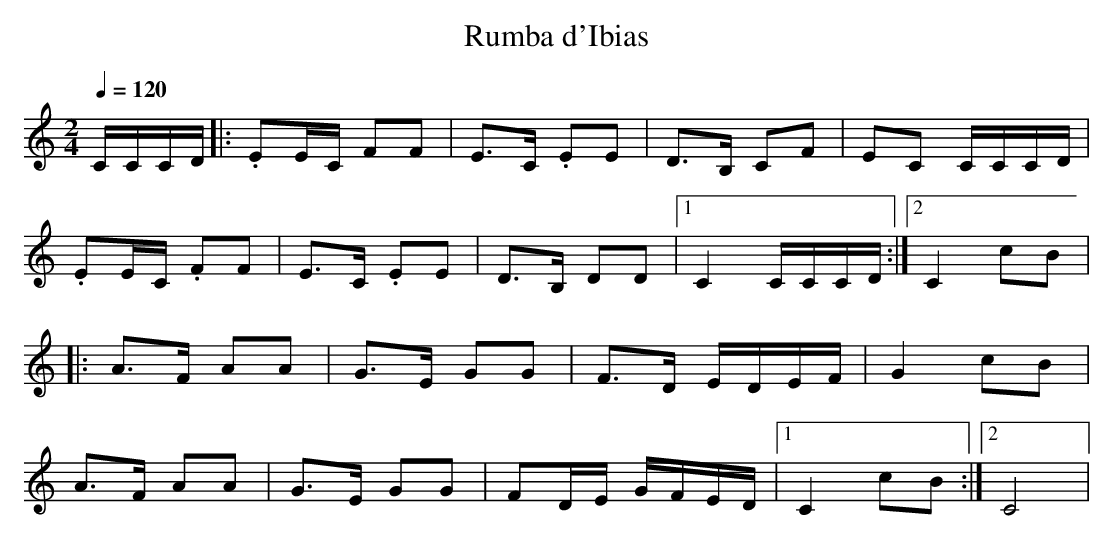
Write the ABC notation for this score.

X:1
T:Rumba d'Ibias
M:2/4
L:1/8
Q:1/4=120
K:C
C/2C/2C/2D/2|:.EE/2C/2 FF|E3/2C/2 .EE|D3/2B,/2 CF|EC C/2C/2C/2D/2|
.EE/2C/2 .FF|E3/2C/2 .EE|D3/2B,/2 DD|[1 C2 C/2C/2C/2D/2:|[2 C2 cB|
|:A3/2F/2 AA|G3/2E/2 GG|F3/2D/2 E/2D/2E/2F/2|G2 cB|
A3/2F/2 AA|G3/2E/2 GG|FD/2E/2 G/2F/2E/2D/2|[1 C2 cB:|[2 C4|
